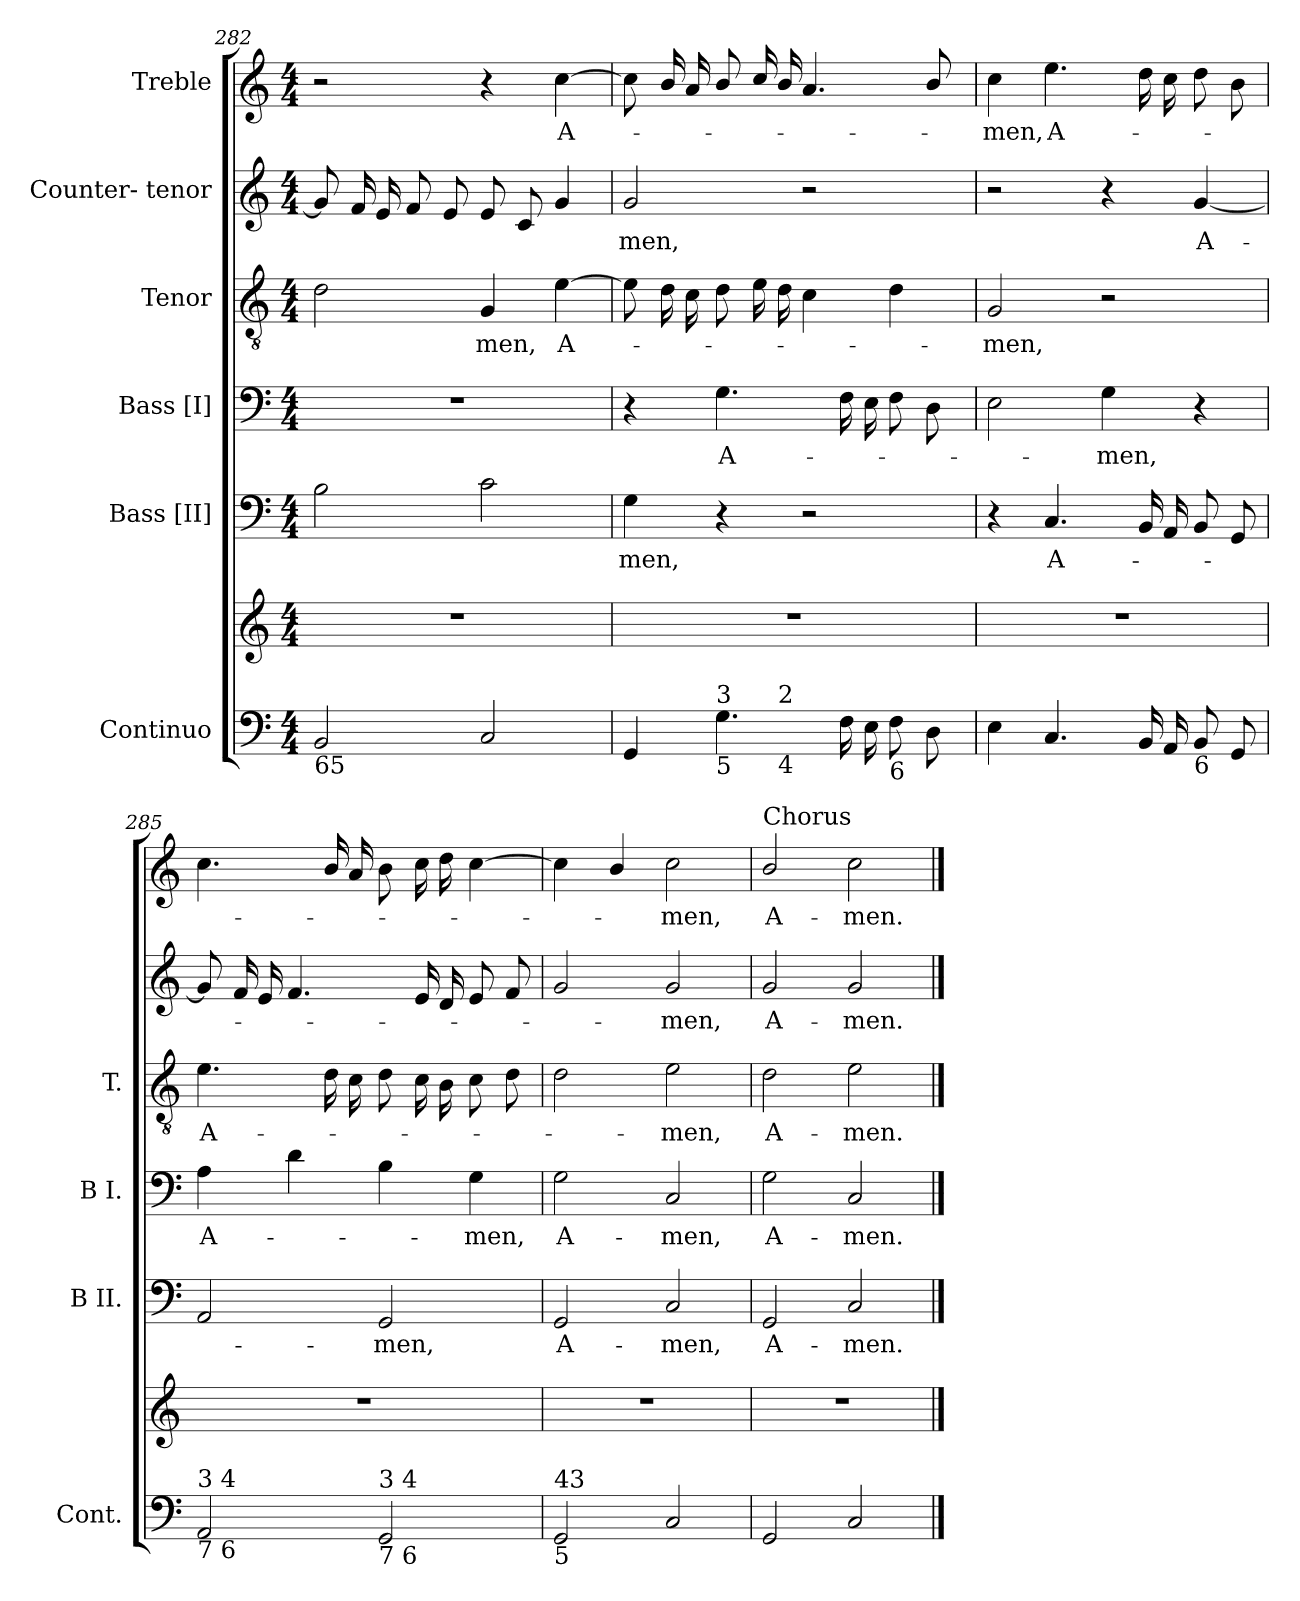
**kern	**kern	**kern	**text	**kern	**text	**kern	**text	**kern	**text	**kern	**text
*part6	*part6	*part5	*part5	*part4	*part4	*part3	*part3	*part2	*part2	*part1	*part1
*staff7	*staff6	*staff5	*staff5	*staff4	*staff4	*staff3	*staff3	*staff2	*staff2	*staff1	*staff1
*I"Continuo	*	*I"Bass [II]	*	*I"Bass [I]	*	*I"Tenor	*	*I"Counter- tenor	*	*I"Treble	*
*I'Cont.	*	*I'B II.	*	*I'B I.	*	*I'T.	*	*	*	*	*
*clefF4	*clefG2	*clefF4	*	*clefF4	*	*clefGv2	*	*clefG2	*	*clefG2	*
*	*	*	*	*	*	*ITrd7c12	*	*	*	*	*
*k[]	*k[]	*k[]	*	*k[]	*	*k[]	*	*k[]	*	*k[]	*
*C:	*C:	*C:	*	*C:	*	*C:	*	*C:	*	*C:	*
*M4/4	*M4/4	*M4/4	*	*M4/4	*	*M4/4	*	*M4/4	*	*M4/4	*
=282	=282	=282	=282	=282	=282	=282	=282	=282	=282	=282	=282
!LO:TX:b:t=65	!	!	!	!	!	!	!	!	!	!	!
2BBi/	1r	2Bi\	.	1r	.	2Di\	.	8gi/]	.	2r	.
.	.	.	.	.	.	.	.	16fi/	.	.	.
.	.	.	.	.	.	.	.	16ei/	.	.	.
.	.	.	.	.	.	.	.	8fi/	.	.	.
.	.	.	.	.	.	.	.	8ei/	.	.	.
!	!	!	!	!	!	!	!LO:LY:b:color=#000000	!	!	!	!
2Ci/	.	2ci\	.	.	.	4GGi/	-men,	8ei/	.	4r	.
.	.	.	.	.	.	.	.	8ci/	.	.	.
!	!	!	!	!	!	!	!LO:LY:b:color=#000000	!	!	!	!
!	!	!	!	!	!	!	!	!	!	!	!LO:LY:b:color=#000000
.	.	.	.	.	.	[4Ei\	A-	4gi/	.	[4cci\	A-
=283	=283	=283	=283	=283	=283	=283	=283	=283	=283	=283	=283
!	!	!	!LO:LY:b:color=#000000	!	!	!	!	!	!	!	!
!LO:TX:b:t=6	!	!	!	!	!	!	!	!	!	!	!
!LO:TX:t=4	!	!	!	!	!	!	!	!	!	!	!
!	!	!	!	!	!	!	!	!	!LO:LY:b:color=#000000	!	!
*^	*	*	*	*	*	*	*	*	*	*	*
4GGi/	4..ryy	1r	4Gi\	-men,	4r	.	8Ei\]	.	2gi/	-men,	8cci\]	.
.	.	.	.	.	.	.	16Di\	.	.	.	16bi/	.
.	.	.	.	.	.	.	16Ci\	.	.	.	16ai/	.
!LO:TX:b:t=5	!	!	!	!	!	!	!	!	!	!	!	!
!LO:TX:t=3	!	!	!	!	!	!	!	!	!	!	!	!
!	!	!	!	!	!	!LO:LY:b:color=#000000	!	!	!	!	!	!
4.Gi\	.	.	4r	.	4.Gi\	A-	8Di\	.	.	.	8bi/	.
.	.	.	.	.	.	.	16Ei\	.	.	.	16cci/	.
!	!LO:TX:b:t=4	!	!	!	!	!	!	!	!	!	!	!
!	!LO:TX:t=2	!	!	!	!	!	!	!	!	!	!	!
.	2ryy	.	.	.	.	.	16Di\	.	.	.	16bi/	.
.	.	.	2r	.	.	.	4Ci\	.	2r	.	4.ai/	.
16Fi\	.	.	.	.	16Fi\	.	.	.	.	.	.	.
16Ei\	.	.	.	.	16Ei\	.	.	.	.	.	.	.
!LO:TX:b:t=6	!	!	!	!	!	!	!	!	!	!	!	!
8Fi\	.	.	.	.	8Fi\	.	4Di\	.	.	.	.	.
8Di\	.	.	.	.	8Di\	.	.	.	.	.	8bi/	.
.	16ryy	.	.	.	.	.	.	.	.	.	.	.
*v	*v	*	*	*	*	*	*	*	*	*	*	*
!!LO:LB:g=z
=284	=284	=284	=284	=284	=284	=284	=284	=284	=284	=284	=284
*^	*	*	*	*	*	*	*	*	*	*	*
!	!	!	!	!	!	!	!	!LO:LY:b:color=#000000	!	!	!	!
*v	*v	*	*	*	*	*	*	*	*	*	*	*
*^	*	*	*	*	*	*	*	*	*	*	*
!LO:TX:b:t=6	!	!	!	!	!	!	!	!	!	!	!	!
!	!	!	!	!	!	!	!	!	!	!	!	!LO:LY:b:color=#000000
*v	*v	*	*	*	*	*	*	*	*	*	*	*
4Ei\	1r	4r	.	2Ei\	.	2GGi/	-men,	2r	.	4cci\	-men,
!	!	!	!LO:LY:b:color=#000000	!	!	!	!	!	!	!	!
!	!	!	!	!	!	!	!	!	!	!	!LO:LY:b:color=#000000
4.Ci/	.	4.Ci/	A-	.	.	.	.	.	.	4.eei\	A-
!	!	!	!	!	!LO:LY:b:color=#000000	!	!	!	!	!	!
.	.	.	.	4Gi\	-men,	2r	.	4r	.	.	.
16BBi/	.	16BBi/	.	.	.	.	.	.	.	16ddi\	.
16AAi/	.	16AAi/	.	.	.	.	.	.	.	16cci\	.
!LO:TX:b:t=6	!	!	!	!	!	!	!	!	!	!	!
!	!	!	!	!	!	!	!	!	!LO:LY:b:color=#000000	!	!
8BBi/	.	8BBi/	.	4r	.	.	.	[4gi/	A-	8ddi\	.
8GGi/	.	8GGi/	.	.	.	.	.	.	.	8bi\	.
=285	=285	=285	=285	=285	=285	=285	=285	=285	=285	=285	=285
!	!	!	!	!	!LO:LY:b:color=#000000	!	!	!	!	!	!
!LO:TX:b:t=7  6	!	!	!	!	!	!	!	!	!	!	!
!LO:TX:t=3  4	!	!	!	!	!	!	!	!	!	!	!
!	!	!	!	!	!	!	!LO:LY:b:color=#000000	!	!	!	!
2AAi/	1r	2AAi/	.	4Ai\	A-	4.Ei\	A-	8gi/]	.	4.cci\	.
.	.	.	.	.	.	.	.	16fi/	.	.	.
.	.	.	.	.	.	.	.	16ei/	.	.	.
.	.	.	.	4di\	.	.	.	4.fi/	.	.	.
.	.	.	.	.	.	16Di\	.	.	.	16bi/	.
.	.	.	.	.	.	16Ci\	.	.	.	16ai/	.
!LO:TX:b:t=7  6	!	!	!	!	!	!	!	!	!	!	!
!LO:TX:t=3  4	!	!	!	!	!	!	!	!	!	!	!
!	!	!	!LO:LY:b:color=#000000	!	!	!	!	!	!	!	!
2GGi/	.	2GGi/	-men,	4Bi\	.	8Di\	.	.	.	8bi\	.
.	.	.	.	.	.	16Ci\	.	16ei/	.	16cci\	.
.	.	.	.	.	.	16BBi\	.	16di/	.	16ddi\	.
!	!	!	!	!	!LO:LY:b:color=#000000	!	!	!	!	!	!
.	.	.	.	4Gi\	-men,	8Ci\	.	8ei/	.	[4cci\	.
.	.	.	.	.	.	8Di\	.	8fi/	.	.	.
=286	=286	=286	=286	=286	=286	=286	=286	=286	=286	=286	=286
!	!	!	!LO:LY:b:color=#000000	!	!	!	!	!	!	!	!
!LO:TX:b:t=5	!	!	!	!	!	!	!	!	!	!	!
!LO:TX:t=43	!	!	!	!	!	!	!	!	!	!	!
!	!	!	!	!	!LO:LY:b:color=#000000	!	!	!	!	!	!
2GGi/	1r	2GGi/	A-	2Gi\	A-	2Di\	.	2gi/	.	4cci\]	.
.	.	.	.	.	.	.	.	.	.	4bi/	.
!	!	!	!LO:LY:b:color=#000000	!	!	!	!	!	!	!	!
!	!	!	!	!	!LO:LY:b:color=#000000	!	!	!	!	!	!
!	!	!	!	!	!	!	!LO:LY:b:color=#000000	!	!	!	!
!	!	!	!	!	!	!	!	!	!LO:LY:b:color=#000000	!	!
!	!	!	!	!	!	!	!	!	!	!	!LO:LY:b:color=#000000
2Ci/	.	2Ci/	-men,	2Ci/	-men,	2Ei\	-men,	2gi/	-men,	2cci\	-men,
=287	=287	=287	=287	=287	=287	=287	=287	=287	=287	=287	=287
!	!	!	!LO:LY:b:color=#000000	!	!	!	!	!	!	!	!
!	!	!	!	!	!LO:LY:b:color=#000000	!	!	!	!	!	!
!	!	!	!	!	!	!	!LO:LY:b:color=#000000	!	!	!	!
!	!	!	!	!	!	!	!	!	!LO:LY:b:color=#000000	!	!
!	!	!	!	!	!	!	!	!	!	!LO:TX:a:t=Chorus	!
!	!	!	!	!	!	!	!	!	!	!	!LO:LY:b:color=#000000
2GGi/	1r	2GGi/	A-	2Gi\	A-	2Di\	A-	2gi/	A-	2bi/	A-
!	!	!	!LO:LY:b:color=#000000	!	!	!	!	!	!	!	!
!	!	!	!	!	!LO:LY:b:color=#000000	!	!	!	!	!	!
!	!	!	!	!	!	!	!LO:LY:b:color=#000000	!	!	!	!
!	!	!	!	!	!	!	!	!	!LO:LY:b:color=#000000	!	!
!	!	!	!	!	!	!	!	!	!	!	!LO:LY:b:color=#000000
2Ci/	.	2Ci/	-men.	2Ci/	-men.	2Ei\	-men.	2gi/	-men.	2cci\	-men.
==	==	==	==	==	==	==	==	==	==	==	==
*-	*-	*-	*-	*-	*-	*-	*-	*-	*-	*-	*-
